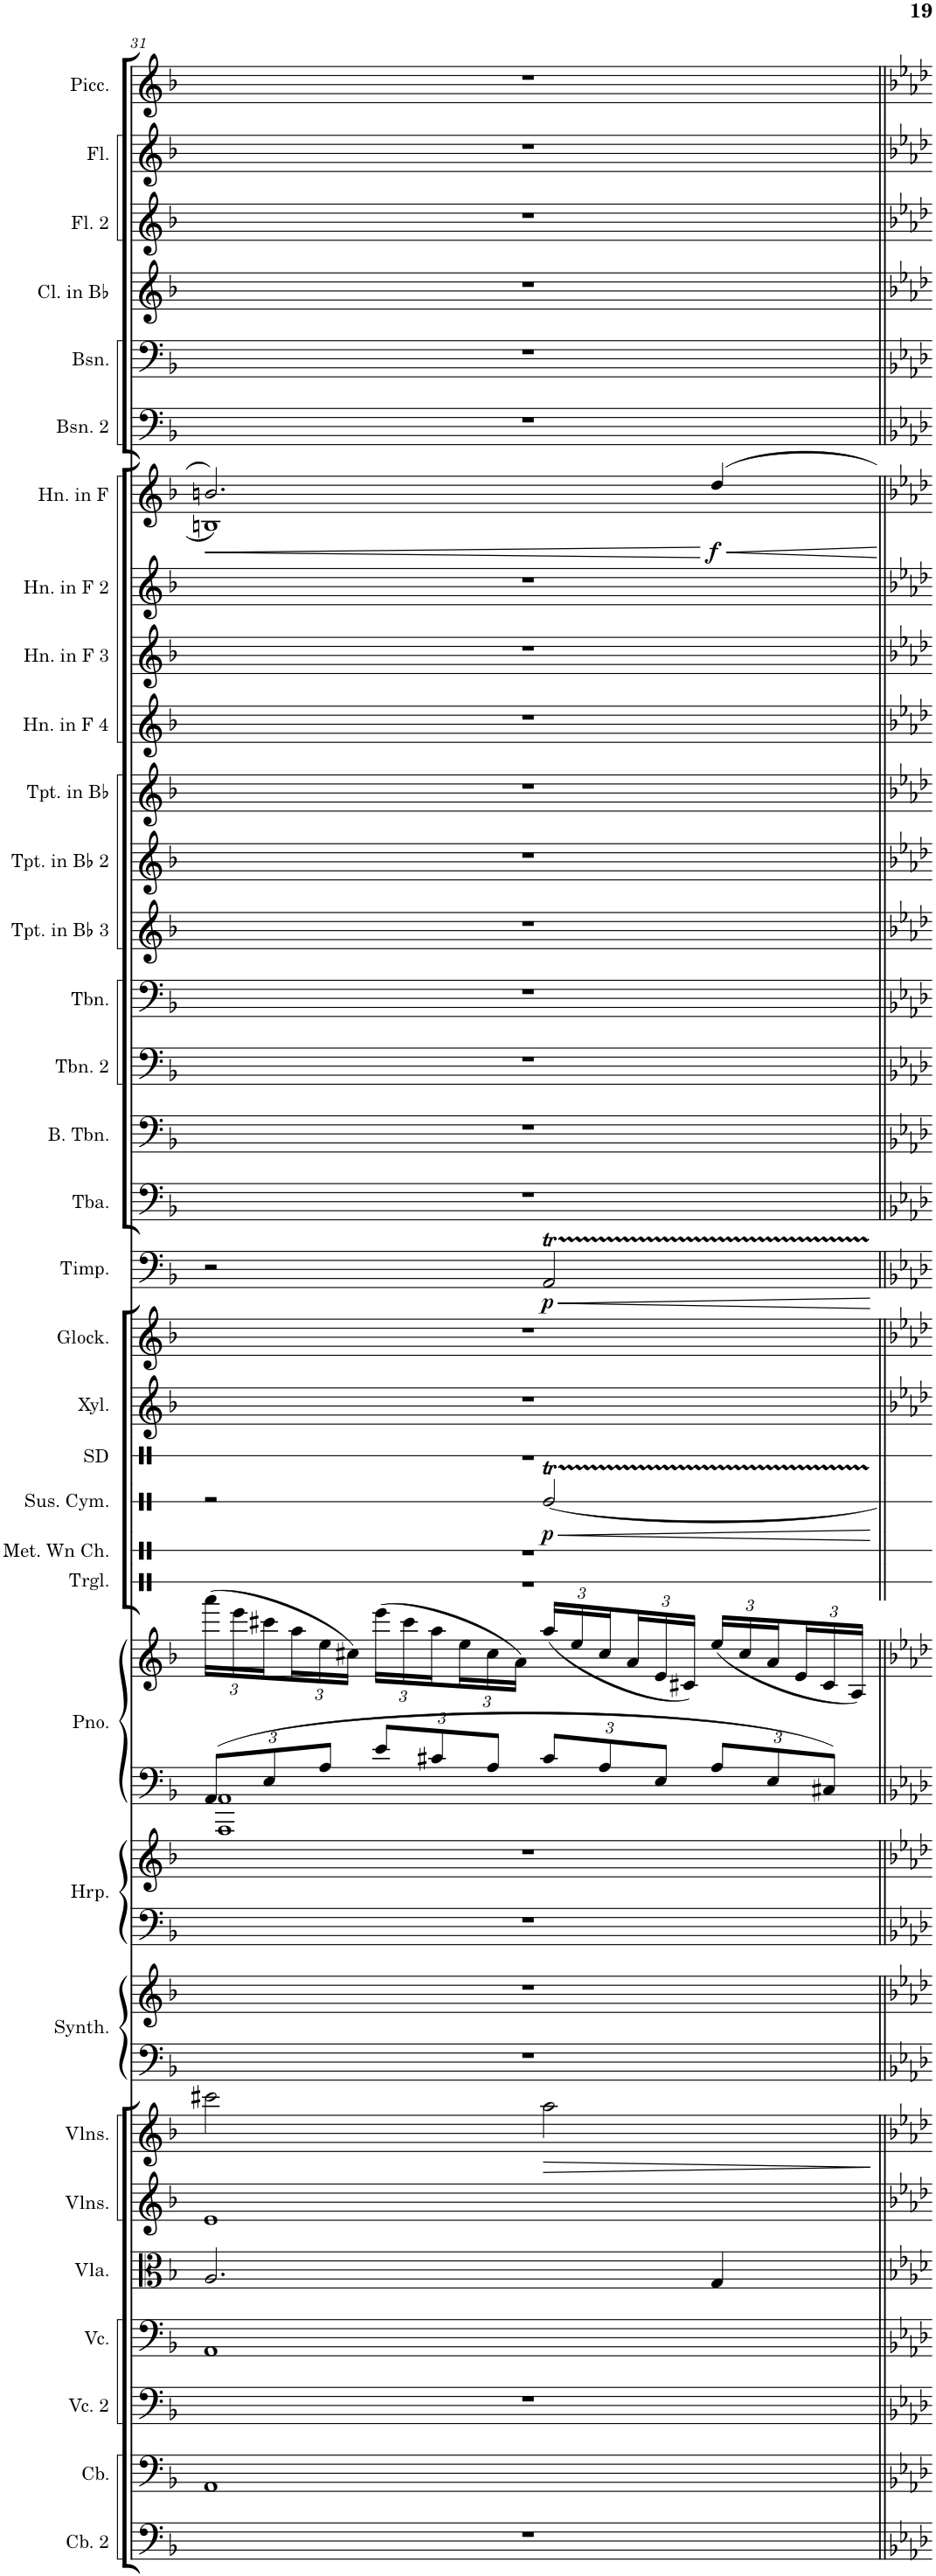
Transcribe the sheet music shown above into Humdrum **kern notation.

**kern	**kern	**kern	**kern	**kern	**kern	**kern	**kern	**kern	**kern	**kern	**kern	**kern	**kern	**kern	**kern	**kern	**dynam	**kern	**kern	**kern	**kern	**kern	**kern	**kern	**kern	**kern	**kern	**kern	**dynam	**kern	**kern	**kern	**kern	**kern	**kern
*part31	*part30	*part29	*part28	*part27	*part26	*part25	*part24	*part24	*part23	*part23	*part22	*part22	*part21	*part20	*part19	*part18	*part18	*part17	*part16	*part15	*part14	*part13	*part12	*part11	*part10	*part9	*part8	*part7	*part7	*part6	*part5	*part4	*part3	*part2	*part1
*staff34	*staff33	*staff32	*staff31	*staff30	*staff29	*staff28	*staff27	*staff26	*staff25	*staff24	*staff23	*staff22	*staff21	*staff20	*staff19	*staff18	*staff18	*staff17	*staff16	*staff15	*staff14	*staff13	*staff12	*staff11	*staff10	*staff9	*staff8	*staff7	*staff7	*staff6	*staff5	*staff4	*staff3	*staff2	*staff1
*I"Contrabass 2	*I"Contrabass	*I"Violoncello 2	*I"Violoncello	*I"Viola	*I"Violins	*I"Violins	*I"Saw Synthesizer	*	*I"Harp	*	*I"Piano	*	*I"Snare Drum	*I"Xylophone	*I"Glockenspiel	*I"Timpani	*	*I"Tuba	*I"Bass Trombone	*I"Trombone 2	*I"Trombone	*I"Trumpet in Bb 3	*I"Trumpet in Bb 2	*I"Trumpet in Bb	*I"Horn in F 4	*I"Horn in F 3	*I"Horn in F 2	*I"Horn in F	*	*I"Bassoon 2	*I"Bassoon	*I"Clarinet in Bb	*I"Flute 2	*I"Flute	*I"Piccolo
*I'Cb. 2	*I'Cb.	*I'Vc. 2	*I'Vc.	*I'Vla.	*I'Vlns.	*I'Vlns.	*I'Synth.	*	*I'Hrp.	*	*I'Pno.	*	*I'SD	*I'Xyl.	*I'Glock.	*I'Timp.	*	*I'Tba.	*I'B. Tbn.	*I'Tbn. 2	*I'Tbn.	*I'Tpt. in Bb 3	*I'Tpt. in Bb 2	*I'Tpt. in Bb	*I'Hn. in F 4	*I'Hn. in F 3	*I'Hn. in F 2	*I'Hn. in F	*	*I'Bsn. 2	*I'Bsn.	*I'Cl. in Bb	*I'Fl. 2	*I'Fl.	*I'Picc.
!!LO:PB:g=z
*clefF4	*clefF4	*clefF4	*clefF4	*clefC3	*clefG2	*clefG2	*clefF4	*clefG2	*clefF4	*clefG2	*clefF4	*clefG2	*clefX	*clefG2	*clefG2	*clefF4	*	*clefF4	*clefF4	*clefF4	*clefF4	*clefG2	*clefG2	*clefG2	*clefG2	*clefG2	*clefG2	*clefG2	*	*clefF4	*clefF4	*clefG2	*clefG2	*clefG2	*clefG2
*Trd7c12	*Trd7c12	*	*	*	*	*	*	*	*	*	*	*	*	*Trd-7c-12	*Trd-14c-24	*	*	*	*	*	*	*Trd1c2	*Trd1c2	*Trd1c2	*Trd4c7	*Trd4c7	*Trd4c7	*Trd4c7	*	*	*	*Trd1c2	*	*	*Trd-7c-12
*k[b-]	*k[b-]	*k[b-]	*k[b-]	*k[b-]	*k[b-]	*k[b-]	*k[b-]	*k[b-]	*k[b-]	*k[b-]	*k[b-]	*k[b-]	*k[]	*k[b-]	*k[b-]	*k[b-]	*	*k[b-]	*k[b-]	*k[b-]	*k[b-]	*k[b-]	*k[b-]	*k[b-]	*k[b-]	*k[b-]	*k[b-]	*k[b-]	*	*k[b-]	*k[b-]	*k[b-]	*k[b-]	*k[b-]	*k[b-]
*M4/4	*M4/4	*M4/4	*M4/4	*M4/4	*M4/4	*M4/4	*M4/4	*M4/4	*M4/4	*M4/4	*M4/4	*M4/4	*M4/4	*M4/4	*M4/4	*M4/4	*	*M4/4	*M4/4	*M4/4	*M4/4	*M4/4	*M4/4	*M4/4	*M4/4	*M4/4	*M4/4	*M4/4	*	*M4/4	*M4/4	*M4/4	*M4/4	*M4/4	*M4/4
*	*	*	*	*	*	*	*	*	*	*	*Xbrackettup	*Xbrackettup	*	*	*	*	*	*	*	*	*	*	*	*	*	*	*	*	*	*	*	*	*	*	*
=31	=31	=31	=31	=31	=31	=31	=31	=31	=31	=31	=31	=31	=31	=31	=31	=31	=31	=31	=31	=31	=31	=31	=31	=31	=31	=31	=31	=31	=31	=31	=31	=31	=31	=31	=31
*	*	*	*	*	*	*	*	*	*	*	*^	*	*	*	*	*	*	*	*	*	*	*	*	*	*	*	*	*	*	*	*	*	*	*	*
!	!	!	!	!	!	!	!	!	!	!	!	!	!	!	!	!	!	!	!	!	!	!	!	!	!	!	!	!	!	!LO:HP:b	!	!	!	!	!	!
*	*	*	*	*	*	*	*	*	*	*	*	*	*	*	*	*	*	*	*	*	*	*	*	*	*	*	*	*	*^	*	*	*	*	*	*	*
1r	1AA	1r	1AA	2.A/	1e	2ccc#X\	1r	1r	1r	1r	12AA/L	1AAA 1AA	(24aaa\LL	1r	1r	1r	2r	.	1r	1r	1r	1r	1r	1r	1r	1r	1r	1r	2.bn/	1Bn	<	1r	1r	1r	1r	1r	1r
.	.	.	.	.	.	.	.	.	.	.	.	.	24eee\	.	.	.	.	.	.	.	.	.	.	.	.	.	.	.	.	.	.	.	.	.	.	.	.
.	.	.	.	.	.	.	.	.	.	.	12E/	.	24ccc#X\	.	.	.	.	.	.	.	.	.	.	.	.	.	.	.	.	.	.	.	.	.	.	.	.
.	.	.	.	.	.	.	.	.	.	.	.	.	24aa\	.	.	.	.	.	.	.	.	.	.	.	.	.	.	.	.	.	.	.	.	.	.	.	.
.	.	.	.	.	.	.	.	.	.	.	12A/J	.	24ee\	.	.	.	.	.	.	.	.	.	.	.	.	.	.	.	.	.	.	.	.	.	.	.	.
.	.	.	.	.	.	.	.	.	.	.	.	.	24cc#X\JJ)	.	.	.	.	.	.	.	.	.	.	.	.	.	.	.	.	.	.	.	.	.	.	.	.
.	.	.	.	.	.	.	.	.	.	.	12e/L	.	(24eee\LL	.	.	.	.	.	.	.	.	.	.	.	.	.	.	.	.	.	.	.	.	.	.	.	.
.	.	.	.	.	.	.	.	.	.	.	.	.	24ccc#\	.	.	.	.	.	.	.	.	.	.	.	.	.	.	.	.	.	.	.	.	.	.	.	.
.	.	.	.	.	.	.	.	.	.	.	12c#X/	.	24aa\	.	.	.	.	.	.	.	.	.	.	.	.	.	.	.	.	.	.	.	.	.	.	.	.
.	.	.	.	.	.	.	.	.	.	.	.	.	24ee\	.	.	.	.	.	.	.	.	.	.	.	.	.	.	.	.	.	.	.	.	.	.	.	.
.	.	.	.	.	.	.	.	.	.	.	12A/J	.	24cc#\	.	.	.	.	.	.	.	.	.	.	.	.	.	.	.	.	.	.	.	.	.	.	.	.
.	.	.	.	.	.	.	.	.	.	.	.	.	24a\JJ)	.	.	.	.	.	.	.	.	.	.	.	.	.	.	.	.	.	.	.	.	.	.	.	.
!	!	!	!	!	!	!	!	!	!	!	!	!	!	!	!	!	!	!LO:DY:b	!	!	!	!	!	!	!	!	!	!	!	!	!	!	!	!	!	!	!
.	.	.	.	.	.	2aa\	.	.	.	.	12c#/L	.	(24aa/LL	.	.	.	2AAt/	p	.	.	.	.	.	.	.	.	.	.	.	.	.	.	.	.	.	.	.
.	.	.	.	.	.	.	.	.	.	.	.	.	24ee/	.	.	.	.	.	.	.	.	.	.	.	.	.	.	.	.	.	.	.	.	.	.	.	.
.	.	.	.	.	.	.	.	.	.	.	12A/	.	24cc#/	.	.	.	.	.	.	.	.	.	.	.	.	.	.	.	.	.	.	.	.	.	.	.	.
.	.	.	.	.	.	.	.	.	.	.	.	.	24a/	.	.	.	.	.	.	.	.	.	.	.	.	.	.	.	.	.	.	.	.	.	.	.	.
.	.	.	.	.	.	.	.	.	.	.	12E/J	.	24e/	.	.	.	.	.	.	.	.	.	.	.	.	.	.	.	.	.	.	.	.	.	.	.	.
.	.	.	.	.	.	.	.	.	.	.	.	.	24c#X/JJ)	.	.	.	.	.	.	.	.	.	.	.	.	.	.	.	.	.	.	.	.	.	.	.	.
!	!	!	!	!	!	!	!	!	!	!	!	!	!	!	!	!	!	!	!	!	!	!	!	!	!	!	!	!	!	!	!LO:DY:n=1:b	!	!	!	!	!	!
.	.	.	.	4G/	.	.	.	.	.	.	12A/L	.	(24ee/LL	.	.	.	.	.	.	.	.	.	.	.	.	.	.	.	4dd/	.	[ f	.	.	.	.	.	.
.	.	.	.	.	.	.	.	.	.	.	.	.	24cc#/	.	.	.	.	.	.	.	.	.	.	.	.	.	.	.	.	.	.	.	.	.	.	.	.
.	.	.	.	.	.	.	.	.	.	.	12E/	.	24a/	.	.	.	.	.	.	.	.	.	.	.	.	.	.	.	.	.	.	.	.	.	.	.	.
.	.	.	.	.	.	.	.	.	.	.	.	.	24e/	.	.	.	.	.	.	.	.	.	.	.	.	.	.	.	.	.	.	.	.	.	.	.	.
.	.	.	.	.	.	.	.	.	.	.	12C#X/J	.	24c#/	.	.	.	.	.	.	.	.	.	.	.	.	.	.	.	.	.	.	.	.	.	.	.	.
.	.	.	.	.	.	.	.	.	.	.	.	.	24A/JJ)	.	.	.	.	.	.	.	.	.	.	.	.	.	.	.	.	.	.	.	.	.	.	.	.
*	*	*	*	*	*	*	*	*	*	*	*v	*v	*	*	*	*	*	*	*	*	*	*	*	*	*	*	*	*	*v	*v	*	*	*	*	*	*	*
=||	=||	=||	=||	=||	=||	=||	=||	=||	=||	=||	=||	=||	=||	=||	=||	=||	=||	=||	=||	=||	=||	=||	=||	=||	=||	=||	=||	=||	=||	=||	=||	=||	=||	=||	=||
*-	*-	*-	*-	*-	*-	*-	*-	*-	*-	*-	*-	*-	*-	*-	*-	*-	*-	*-	*-	*-	*-	*-	*-	*-	*-	*-	*-	*-	*-	*-	*-	*-	*-	*-	*-
